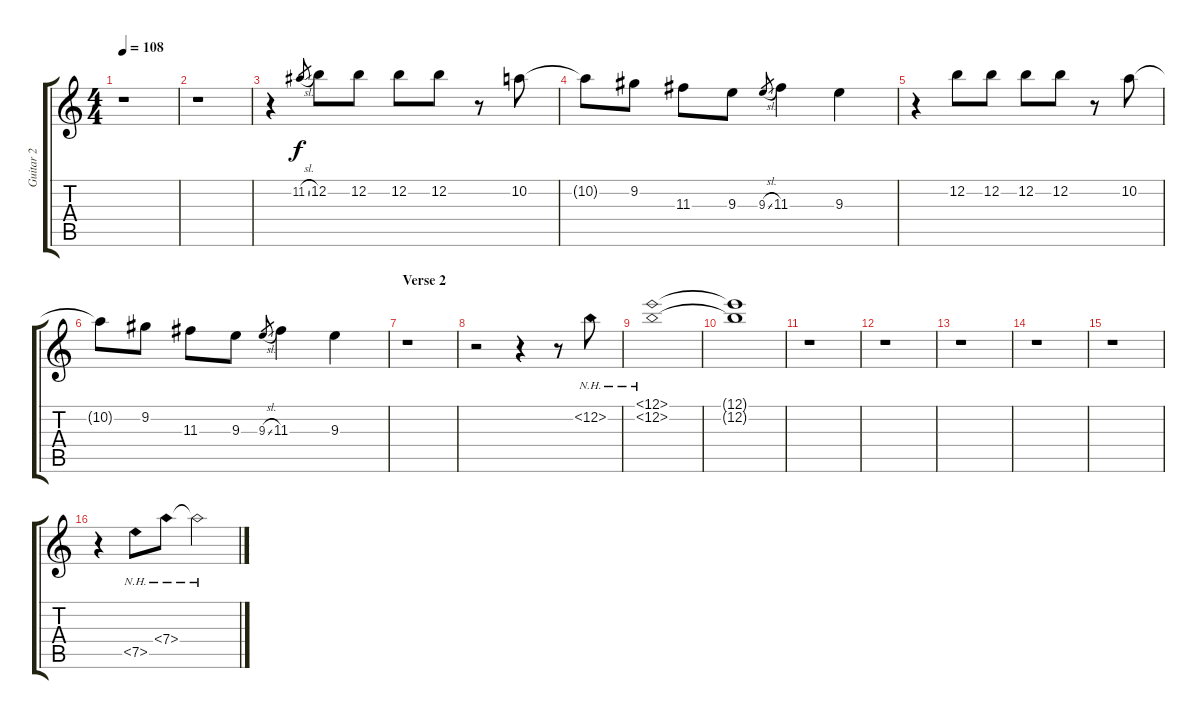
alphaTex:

\track ("Guitar 2" "Guitar 2") {instrument acousticguitarsteel}
\staff {score tabs}
\tuning (E4 B3 G3 D3 A2 E2) {hide}
\ts (4 4)
\tempo 108
\clef g2
\ks c
r.1{dy mp} |
r.1 |
r.4 11.2{sl}.8{gr dy f} 12.2.8 12.2.8 12.2.8 12.2.8 r.8 10.2.8 |
10.2{t}.8 9.2.8 11.3.8 9.3.8 9.3{sl}.8{gr} 11.3.4 9.3.4 |
r.4 12.2.8 12.2.8 12.2.8 12.2.8 r.8 10.2.8 |
10.2{t}.8 9.2.8 11.3.8 9.3.8 9.3{sl}.8{gr} 11.3.4 9.3.4 |
\section ("" "Verse 2")
r.1 |
r.2 r.4 r.8 12.2{nh}.8 |
(12.1{nh} 12.2{nh}).1 |
(12.1{t} 12.2{t}).1 |
r.1 |
r.1 |
r.1 |
r.1 |
r.1 |
r.4 7.5{nh}.8 7.4{nh}.8 7.4{nh t}.2
